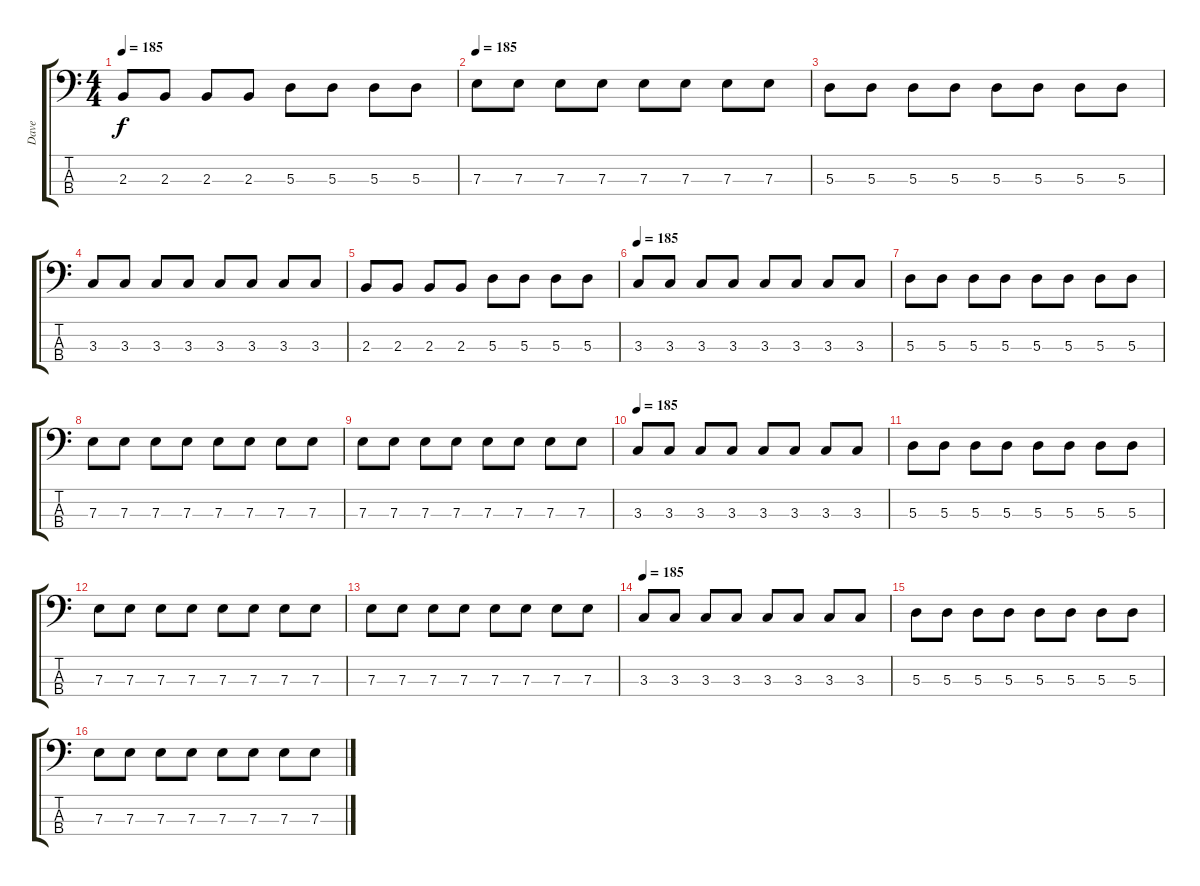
\track ("Dave" "Dave") {instrument electricbassfinger}
\staff {score tabs}
\tuning (G2 D2 A1 E1) {hide}
\ts (4 4)
\tempo 185
\clef f4
\ks c
2.3.8{dy f} 2.3.8 2.3.8 2.3.8 5.3.8 5.3.8 5.3.8 5.3.8 |
\tempo 185
7.3.8 7.3.8 7.3.8 7.3.8 7.3.8 7.3.8 7.3.8 7.3.8 |
5.3.8 5.3.8 5.3.8 5.3.8 5.3.8 5.3.8 5.3.8 5.3.8 |
3.3.8 3.3.8 3.3.8 3.3.8 3.3.8 3.3.8 3.3.8 3.3.8 |
2.3.8 2.3.8 2.3.8 2.3.8 5.3.8 5.3.8 5.3.8 5.3.8 |
\tempo 185
3.3.8 3.3.8 3.3.8 3.3.8 3.3.8 3.3.8 3.3.8 3.3.8 |
5.3.8 5.3.8 5.3.8 5.3.8 5.3.8 5.3.8 5.3.8 5.3.8 |
7.3.8 7.3.8 7.3.8 7.3.8 7.3.8 7.3.8 7.3.8 7.3.8 |
7.3.8 7.3.8 7.3.8 7.3.8 7.3.8 7.3.8 7.3.8 7.3.8 |
\tempo 185
3.3.8 3.3.8 3.3.8 3.3.8 3.3.8 3.3.8 3.3.8 3.3.8 |
5.3.8 5.3.8 5.3.8 5.3.8 5.3.8 5.3.8 5.3.8 5.3.8 |
7.3.8 7.3.8 7.3.8 7.3.8 7.3.8 7.3.8 7.3.8 7.3.8 |
7.3.8 7.3.8 7.3.8 7.3.8 7.3.8 7.3.8 7.3.8 7.3.8 |
\tempo 185
3.3.8 3.3.8 3.3.8 3.3.8 3.3.8 3.3.8 3.3.8 3.3.8 |
5.3.8 5.3.8 5.3.8 5.3.8 5.3.8 5.3.8 5.3.8 5.3.8 |
7.3.8 7.3.8 7.3.8 7.3.8 7.3.8 7.3.8 7.3.8 7.3.8
